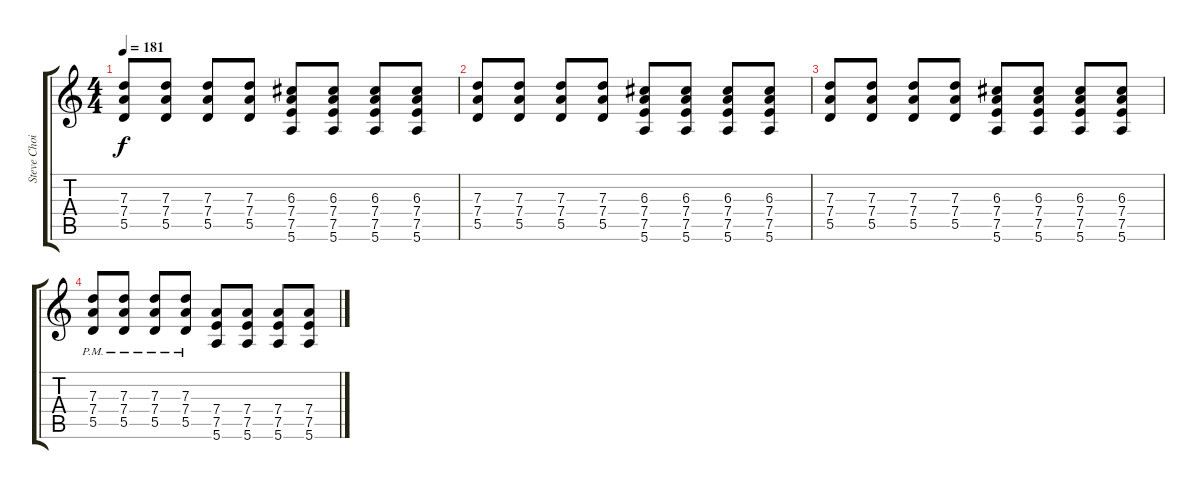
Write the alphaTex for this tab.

\track ("Steve Choi Guitar" "Steve Choi") {instrument distortionguitar}
\staff {score tabs}
\tuning (E4 B3 G3 D3 A2 E2) {hide}
\ts (4 4)
\tempo 181
\clef g2
\ks c
(7.3 7.4 5.5).8{dy f} (7.3 7.4 5.5).8 (7.3 7.4 5.5).8 (7.3 7.4 5.5).8 (6.3 7.4 7.5 5.6).8 (6.3 7.4 7.5 5.6).8 (6.3 7.4 7.5 5.6).8 (6.3 7.4 7.5 5.6).8 |
(7.3 7.4 5.5).8 (7.3 7.4 5.5).8 (7.3 7.4 5.5).8 (7.3 7.4 5.5).8 (6.3 7.4 7.5 5.6).8 (6.3 7.4 7.5 5.6).8 (6.3 7.4 7.5 5.6).8 (6.3 7.4 7.5 5.6).8 |
(7.3 7.4 5.5).8 (7.3 7.4 5.5).8 (7.3 7.4 5.5).8 (7.3 7.4 5.5).8 (6.3 7.4 7.5 5.6).8 (6.3 7.4 7.5 5.6).8 (6.3 7.4 7.5 5.6).8 (6.3 7.4 7.5 5.6).8 |
(7.3{pm} 7.4{pm} 5.5{pm}).8 (7.3{pm} 7.4{pm} 5.5{pm}).8 (7.3{pm} 7.4{pm} 5.5{pm}).8 (7.3{pm} 7.4{pm} 5.5{pm}).8 (7.4 7.5 5.6).8 (7.4 7.5 5.6).8 (7.4 7.5 5.6).8 (7.4 7.5 5.6).8
